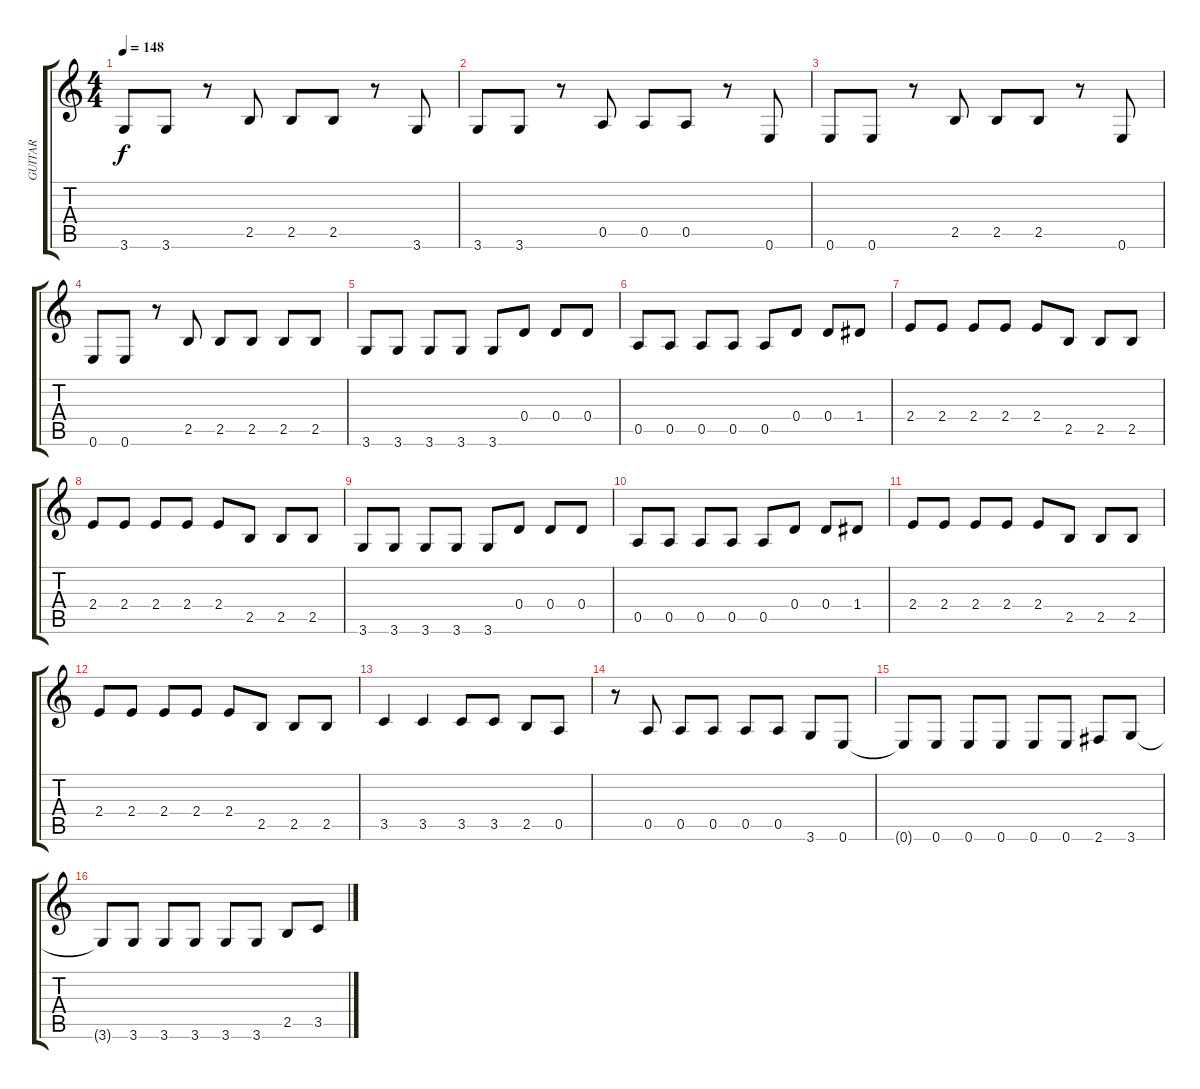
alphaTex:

\track ("GUITAR" "GUITAR") {instrument acousticguitarsteel}
\staff {score tabs}
\tuning (E4 B3 G3 D3 A2 E2) {hide}
\ts (4 4)
\tempo 148
\clef g2
\ks c
3.6.8{dy f} 3.6.8 r.8 2.5.8 2.5.8 2.5.8 r.8 3.6.8 |
3.6.8 3.6.8 r.8 0.5.8 0.5.8 0.5.8 r.8 0.6.8 |
0.6.8 0.6.8 r.8 2.5.8 2.5.8 2.5.8 r.8 0.6.8 |
0.6.8 0.6.8 r.8 2.5.8 2.5.8 2.5.8 2.5.8 2.5.8 |
3.6.8 3.6.8 3.6.8 3.6.8 3.6.8 0.4.8 0.4.8 0.4.8 |
0.5.8 0.5.8 0.5.8 0.5.8 0.5.8 0.4.8 0.4.8 1.4.8 |
2.4.8 2.4.8 2.4.8 2.4.8 2.4.8 2.5.8 2.5.8 2.5.8 |
2.4.8 2.4.8 2.4.8 2.4.8 2.4.8 2.5.8 2.5.8 2.5.8 |
3.6.8 3.6.8 3.6.8 3.6.8 3.6.8 0.4.8 0.4.8 0.4.8 |
0.5.8 0.5.8 0.5.8 0.5.8 0.5.8 0.4.8 0.4.8 1.4.8 |
2.4.8 2.4.8 2.4.8 2.4.8 2.4.8 2.5.8 2.5.8 2.5.8 |
2.4.8 2.4.8 2.4.8 2.4.8 2.4.8 2.5.8 2.5.8 2.5.8 |
3.5.4 3.5.4 3.5.8 3.5.8 2.5.8 0.5.8 |
r.8 0.5.8 0.5.8 0.5.8 0.5.8 0.5.8 3.6.8 0.6.8 |
0.6{t}.8 0.6.8 0.6.8 0.6.8 0.6.8 0.6.8 2.6.8 3.6.8 |
3.6{t}.8 3.6.8 3.6.8 3.6.8 3.6.8 3.6.8 2.5.8 3.5.8
